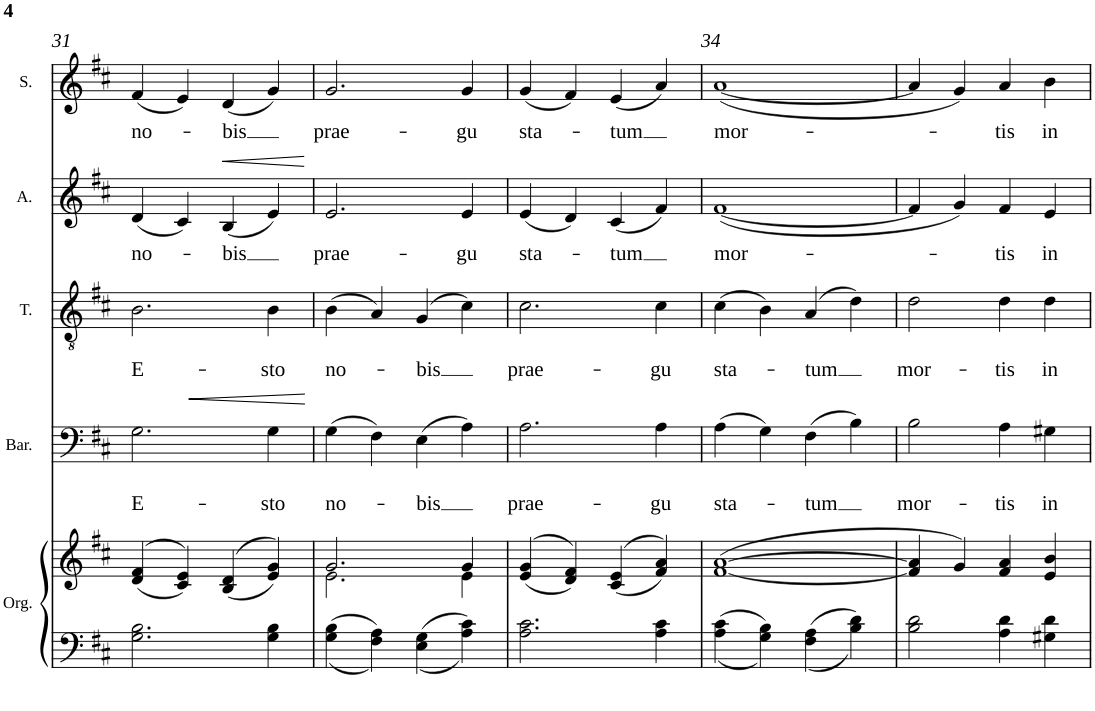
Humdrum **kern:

**kern	**kern	**kern	**text	**text	**dynam	**kern	**text	**text	**kern	**text	**dynam	**kern	**text
*part5	*part5	*part4	*part4	*part4	*part4	*part3	*part3	*part3	*part2	*part2	*part2	*part1	*part1
*staff6	*staff5	*staff4	*staff4	*staff4	*staff4	*staff3	*staff3	*staff3	*staff2	*staff2	*staff2	*staff1	*staff1
*I"Organ	*	*I"Baritone	*	*	*	*I"Tenor	*	*	*I"Alto	*	*	*I"Soprano	*
*I'Org.	*	*I'Bar.	*	*	*	*I'T.	*	*	*I'A.	*	*	*I'S.	*
!!LO:PB:g=z
*clefF4	*clefG2	*clefF4	*	*	*	*clefGv2	*	*	*clefG2	*	*	*clefG2	*
*k[f#c#]	*k[f#c#]	*k[f#c#]	*	*	*	*k[f#c#]	*	*	*k[f#c#]	*	*	*k[f#c#]	*
*M4/4	*M4/4	*M4/4	*	*	*	*M4/4	*	*	*M4/4	*	*	*M4/4	*
=31	=31	=31	=31	=31	=31	=31	=31	=31	=31	=31	=31	=31	=31
!	!	!	!	!LO:LY:b	!LO:HP:b	!	!	!LO:LY:b	!	!LO:LY:b	!	!	!LO:LY:b
2.G\ 2.B\	(>(4d/ 4f#/	2.G\	.	E-	<	2.B\	.	E-	(4d/	no-	.	(4f#/	no-
.	4c#/ 4e/))	.	.	.	.	.	.	.	4c#/)	.	.	4e/)	.
!	!	!	!	!	!	!	!	!	!	!LO:LY:b	!LO:HP:b	!	!LO:LY:b
.	(>(4B/ 4d/	.	.	.	.	.	.	.	(4B/	-bis	<	(4d/	-bis
!	!	!	!	!LO:LY:b	!	!	!	!LO:LY:b	!	!	!	!	!
4G\ 4B\	4e/ 4g/))	4G\	.	-sto	.	4B\	.	-sto	4e/)	.	.	4g/)	.
.	.	.	.	.	[	.	.	.	.	.	[	.	.
=32	=32	=32	=32	=32	=32	=32	=32	=32	=32	=32	=32	=32	=32
*	*^	*	*	*	*	*	*	*	*	*	*	*	*
!	!	!	!	!	!LO:LY:b	!	!	!	!LO:LY:b	!	!LO:LY:b	!	!	!LO:LY:b
4G\ 4B\	2.g/	2.e\	(4G\	.	no-	.	(4B\	.	no-	2.e/	prae-	.	2.g/	prae-
4F#\ 4A\	.	.	4F#\)	.	.	.	4A/)	.	.	.	.	.	.	.
!	!	!	!	!	!LO:LY:b	!	!	!	!LO:LY:b	!	!	!	!	!
4E\ 4G\	.	.	(4E\	.	-bis	.	(4G/	.	-bis	.	.	.	.	.
!	!	!	!	!	!	!	!	!	!	!	!LO:LY:b	!	!	!LO:LY:b
4A\ 4c#\	4g/	4e\	4A\)	.	.	.	4c#\)	.	.	4e/	-gu	.	4g/	-gu
=33	=33	=33	=33	=33	=33	=33	=33	=33	=33	=33	=33	=33	=33	=33
!	!	!	!	!	!LO:LY:b	!	!	!	!LO:LY:b	!	!LO:LY:b	!	!	!LO:LY:b
*	*v	*v	*	*	*	*	*	*	*	*	*	*	*	*
2.A\ 2.c#\	(>(4e/ 4g/	2.A\	.	prae-	.	2.c#\	.	prae-	(4e/	sta-	.	(4g/	sta-
.	4d/ 4f#/))	.	.	.	.	.	.	.	4d/)	.	.	4f#/)	.
!	!	!	!	!	!	!	!	!	!	!LO:LY:b	!	!	!LO:LY:b
.	(>(4c#/ 4e/	.	.	.	.	.	.	.	(4c#/	-tum	.	(4e/	-tum
!	!	!	!	!LO:LY:b	!	!	!	!LO:LY:b	!	!	!	!	!
4A\ 4c#\	4f#/ 4a/))	4A\	.	-gu	.	4c#\	.	-gu	4f#/)	.	.	4a/)	.
=34	=34	=34	=34	=34	=34	=34	=34	=34	=34	=34	=34	=34	=34
*	*^	*	*	*	*	*	*	*	*	*	*	*	*
!	!	!	!	!	!LO:LY:b	!	!	!	!LO:LY:b	!	!LO:LY:b	!	!	!LO:LY:b
4A\ 4c#\	([1a	[1f#	(4A\	.	sta-	.	(4c#\	.	sta-	([1f#	mor-	.	([1a	mor-
4G\ 4B\	.	.	4G\)	.	.	.	4B\)	.	.	.	.	.	.	.
!	!	!	!	!	!LO:LY:b	!	!	!	!LO:LY:b	!	!	!	!	!
4F#\ 4A\	.	.	(4F#\	.	-tum	.	(4A/	.	-tum	.	.	.	.	.
4B\ 4d\	.	.	4B\)	.	.	.	4d\)	.	.	.	.	.	.	.
*	*v	*v	*	*	*	*	*	*	*	*	*	*	*	*
=35	=35	=35	=35	=35	=35	=35	=35	=35	=35	=35	=35	=35	=35
!	!	!	!	!LO:LY:b	!	!	!	!LO:LY:b	!	!	!	!	!
2B\ 2d\	4f#/] 4a/]	2B\	.	mor-	.	2d\	.	mor-	4f#/]	.	.	4a/]	.
.	4g/)	.	.	.	.	.	.	.	4g/)	.	.	4g/)	.
!	!	!	!	!LO:LY:b	!	!	!	!LO:LY:b	!	!LO:LY:b	!	!	!LO:LY:b
4A\ 4d\	4f#/ 4a/	4A\	.	-tis	.	4d\	.	-tis	4f#/	-tis	.	4a/	-tis
!	!	!	!	!LO:LY:b	!	!	!	!LO:LY:b	!	!LO:LY:b	!	!	!LO:LY:b
4G#X\ 4d\	4e/ 4b/	4G#X\	.	in	.	4d\	.	in	4e/	in	.	4b\	in
=	=	=	=	=	=	=	=	=	=	=	=	=	=
*-	*-	*-	*-	*-	*-	*-	*-	*-	*-	*-	*-	*-	*-
